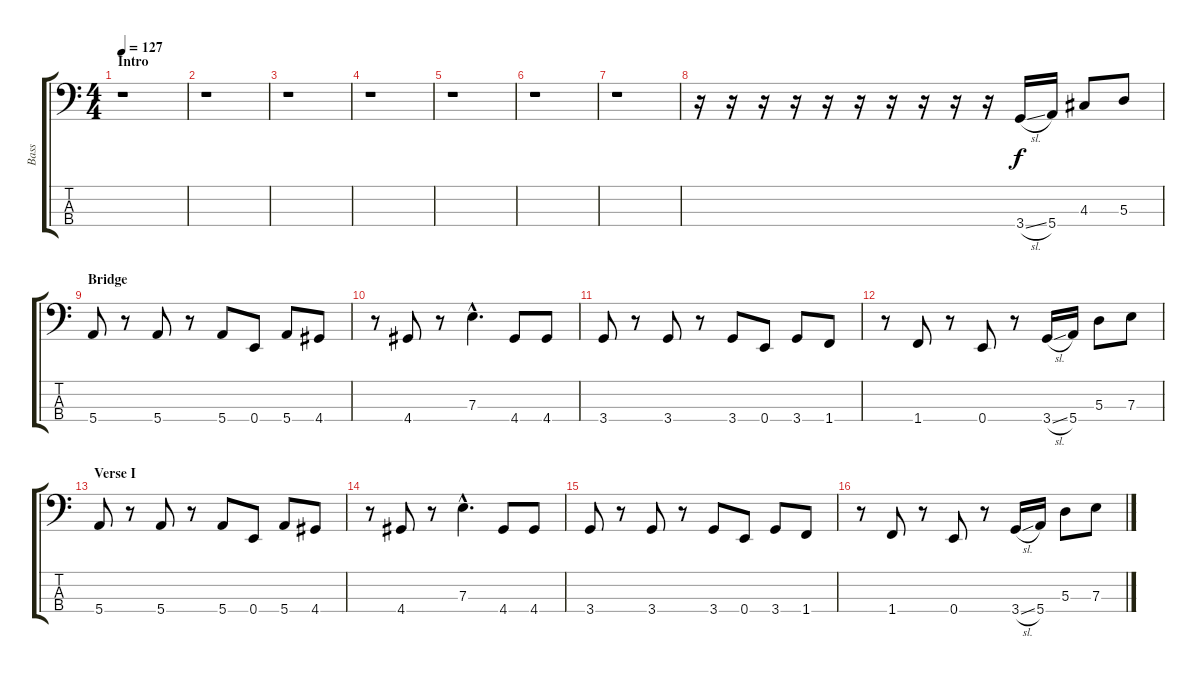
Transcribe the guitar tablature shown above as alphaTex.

\track ("Bass" "Bass") {instrument electricbassfinger}
\staff {score tabs}
\tuning (G2 D2 A1 E1) {hide}
\ts (4 4)
\section ("" "Intro")
\tempo 127
\clef f4
\ks c
r.1{dy f instrument electricbassfinger} |
r.1 |
r.1 |
r.1 |
r.1 |
r.1 |
r.1 |
r.16 r.16 r.16 r.16 r.16 r.16 r.16 r.16 r.16 r.16 3.4{sl}.16 5.4.16 4.3.8 5.3.8 |
\section ("" "Bridge")
5.4.8 r.8 5.4.8 r.8 5.4.8 0.4.8 5.4.8 4.4.8 |
r.8 4.4.8 r.8 7.3{hac}.4{d} 4.4.8 4.4.8 |
3.4.8 r.8 3.4.8 r.8 3.4.8 0.4.8 3.4.8 1.4.8 |
r.8 1.4.8 r.8 0.4.8 r.8 3.4{sl}.16 5.4.16 5.3.8 7.3.8 |
\section ("" "Verse I")
5.4.8 r.8 5.4.8 r.8 5.4.8 0.4.8 5.4.8 4.4.8 |
r.8 4.4.8 r.8 7.3{hac}.4{d} 4.4.8 4.4.8 |
3.4.8 r.8 3.4.8 r.8 3.4.8 0.4.8 3.4.8 1.4.8 |
r.8 1.4.8 r.8 0.4.8 r.8 3.4{sl}.16 5.4.16 5.3.8 7.3.8
